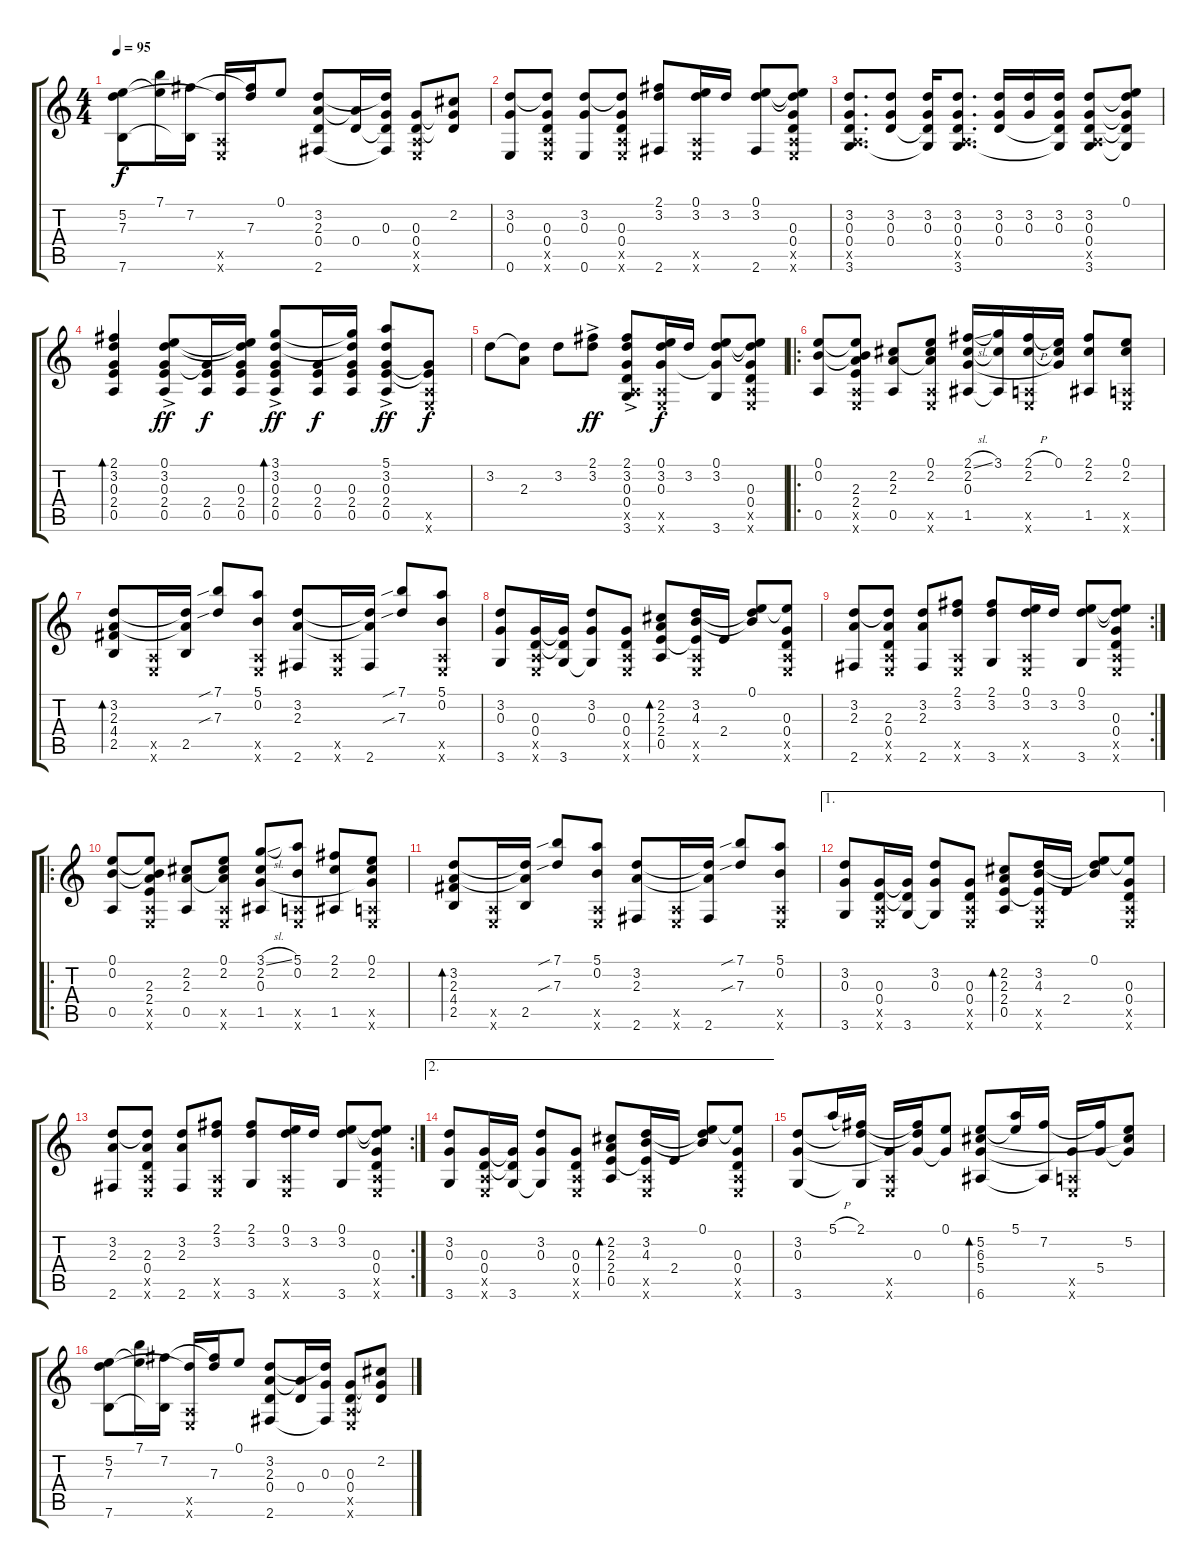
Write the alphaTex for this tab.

\track "" {instrument acousticguitarsteel}
\staff {score tabs}
\tuning (E4 B3 G3 D3 A2 E2) {hide}
\ts (4 4)
\tempo 95
\clef g2
\ks c
(5.2 7.3 7.6).8{dy f} (7.1 5.2{t}).16 (7.2 7.6{t}).16 (7.3{t} 0.5{x} 0.6{x}).16 (7.2{t} 7.3).16 0.1.8 (3.2 2.3 0.4 2.6).8 (2.3{t} 0.4).16 (3.2{t} 0.3 0.4{t} 2.6{t}).16 (0.3 0.4 0.5{x} 0.6{x}).8 (2.2 0.3{t} 0.4{t}).8 |
(3.2 0.3 0.6).8 (3.2{t} 0.3 0.4 0.5{x} 0.6{x}).8 (3.2 0.3 0.6).8 (3.2{t} 0.3 0.4 0.5{x} 0.6{x}).8 (2.1 3.2 2.6).8 (0.1 3.2 0.5{x} 0.6{x}).16 3.2.16 (0.1 3.2 2.6).8 (0.1{t} 3.2{t} 0.3 0.4 0.5{x} 0.6{x}).8 |
(3.2 0.3 0.4 0.5{x} 3.6).8{d} (3.2 0.3 0.4).8 (3.2 0.3 0.4{t} 3.6{t}).16 (3.2 0.3 0.4 0.5{x} 3.6).8{d} (3.2 0.3 0.4).16 (3.2 0.3).16 (3.2 0.3 0.4{t} 3.6{t}).16 (3.2 0.3 0.4 0.5{x} 3.6).8 (0.1 3.2{t} 0.3{t} 0.4{t} 3.6{t}).8 |
(2.1 3.2 0.3 2.4 0.5).4{bd 60} (0.1{ac} 3.2{ac} 0.3{ac} 2.4{ac} 0.5{ac}).8{dy ff} (0.3{t} 2.4 0.5).16{dy f} (0.1{t} 3.2{t} 0.3 2.4 0.5).16 (3.1{ac} 3.2{ac} 0.3{ac} 2.4{ac} 0.5{ac}).8{bd 60 dy ff} (0.3 2.4 0.5).16{dy f} (3.1{t} 3.2{t} 0.3 2.4 0.5).16 (5.1{ac} 3.2{ac} 0.3{ac} 2.4{ac} 0.5{ac}).8{dy ff} (0.3{t} 2.4{t} 0.5{x} 0.6{x}).8{dy f} |
3.2.8 (3.2{t} 2.3).8 3.2.8 (2.1{ac} 3.2{ac}).8{dy ff} (2.1{ac} 3.2{ac} 0.3{ac} 0.4{ac} 0.5{ac x} 3.6{ac}).8 (0.1 3.2 0.3 0.5{x} 0.6{x}).16{dy f} 3.2.16 (0.1 3.2 0.3{t} 3.6).8 (0.1{t} 3.2{t} 0.3 0.4 0.5{x} 0.6{x}).8 |
\ro
(0.1 0.2 0.5).8 (0.1{t} 0.2{t} 2.3 2.4 0.5{x} 0.6{x}).8 (2.2 2.3 0.5).8 (0.1 2.2 2.3{t} 0.5{x} 0.6{x}).8 (2.1{sl} 2.2 0.3 1.5).16 (3.1 2.2{t} 1.5{t}).16 (2.1{h} 2.2 0.5{x} 0.6{x}).16 (0.1 2.2{t} 0.3{t}).16 (2.1 2.2 1.5).8 (0.1 2.2 0.5{x} 0.6{x}).8 |
(3.2 2.3 4.4 2.5).8{bd 60} (0.5{x} 0.6{x}).16 (3.2{t} 2.3{t} 2.5).16 (7.1{sib} 7.3{sib}).8 (5.1 0.2 0.5{x} 0.6{x}).8 (3.2 2.3 2.6).8 (0.5{x} 0.6{x}).16 (3.2{t} 2.3{t} 2.6).16 (7.1{sib} 7.3{sib}).8 (5.1 0.2 0.5{x} 0.6{x}).8 |
(3.2 0.3 3.6).8 (0.3 0.4 0.5{x} 0.6{x}).16 (0.3{t} 0.4{t} 3.6).16 (3.2 0.3 3.6{t}).8 (0.3 0.4 0.5{x} 0.6{x}).8 (2.2 2.3 2.4 0.5).8{bd 60} (3.2 4.3 2.4{t} 0.5{x} 0.6{x}).16 2.4.16 (0.1 3.2{t} 4.3{t}).8 (0.1{t} 0.3 0.4 0.5{x} 0.6{x}).8 |
\rc 2
(3.2 2.3 2.6).8 (3.2{t} 2.3 0.4 0.5{x} 0.6{x}).8 (3.2 2.3 2.6).8 (2.1 3.2 0.5{x} 0.6{x}).8 (2.1 3.2 3.6).8 (0.1 3.2 0.5{x} 0.6{x}).16 3.2.16 (0.1 3.2 3.6).8 (0.1{t} 3.2{t} 0.3 0.4 0.5{x} 0.6{x}).8 |
\ro
(0.1 0.2 0.5).8 (0.1{t} 0.2{t} 2.3 2.4 0.5{x} 0.6{x}).8 (2.2 2.3 0.5).8 (0.1 2.2 2.3{t} 0.5{x} 0.6{x}).8 (3.1{sl} 2.2 0.3 1.5).8 (5.1 0.2 0.5{x} 0.6{x}).8 (2.1 2.2 1.5).8 (0.1 2.2 0.3{t} 0.5{x} 0.6{x}).8 |
(3.2 2.3 4.4 2.5).8{bd 60} (0.5{x} 0.6{x}).16 (3.2{t} 2.3{t} 2.5).16 (7.1{sib} 7.3{sib}).8 (5.1 0.2 0.5{x} 0.6{x}).8 (3.2 2.3 2.6).8 (0.5{x} 0.6{x}).16 (3.2{t} 2.3{t} 2.6).16 (7.1{sib} 7.3{sib}).8 (5.1 0.2 0.5{x} 0.6{x}).8 |
\ae 1
(3.2 0.3 3.6).8 (0.3 0.4 0.5{x} 0.6{x}).16 (0.3{t} 0.4{t} 3.6).16 (3.2 0.3 3.6{t}).8 (0.3 0.4 0.5{x} 0.6{x}).8 (2.2 2.3 2.4 0.5).8{bd 60} (3.2 4.3 2.4{t} 0.5{x} 0.6{x}).16 2.4.16 (0.1 3.2{t} 4.3{t}).8 (0.1{t} 0.3 0.4 0.5{x} 0.6{x}).8 |
\rc 2
(3.2 2.3 2.6).8 (3.2{t} 2.3 0.4 0.5{x} 0.6{x}).8 (3.2 2.3 2.6).8 (2.1 3.2 0.5{x} 0.6{x}).8 (2.1 3.2 3.6).8 (0.1 3.2 0.5{x} 0.6{x}).16 3.2.16 (0.1 3.2 3.6).8 (0.1{t} 3.2{t} 0.3 0.4 0.5{x} 0.6{x}).8 |
\ae 2
(3.2 0.3 3.6).8 (0.3 0.4 0.5{x} 0.6{x}).16 (0.3{t} 0.4{t} 3.6).16 (3.2 0.3 3.6{t}).8 (0.3 0.4 0.5{x} 0.6{x}).8 (2.2 2.3 2.4 0.5).8{bd 60} (3.2 4.3 2.4{t} 0.5{x} 0.6{x}).16 2.4.16 (0.1 3.2{t} 4.3{t}).8 (0.1{t} 0.3 0.4 0.5{x} 0.6{x}).8 |
(3.2 0.3 3.6).8 5.1{h}.16 (2.1 3.2{t} 3.6{t}).16 (0.3{t} 0.5{x} 0.6{x}).16 (2.1{t} 3.2{t} 0.3).16 (0.1 0.3{t}).8 (5.2 6.3 5.4 6.6).8{bd 60} (5.1 5.2{t}).16 (7.2 6.6{t}).16 (5.4{t} 0.5{x} 0.6{x}).16 (7.2{t} 5.4).16 (5.2 6.3{t} 5.4{t}).8 |
(5.2 7.3 7.6).8 (7.1 5.2{t}).16 (7.2 7.6{t}).16 (7.3{t} 0.5{x} 0.6{x}).16 (7.2{t} 7.3).16 0.1.8 (3.2 2.3 0.4 2.6).8 (2.3{t} 0.4).16 (3.2{t} 0.3 2.6{t}).16 (0.3 0.4 0.5{x} 0.6{x}).8 (2.2 0.3{t} 0.4{t}).8
